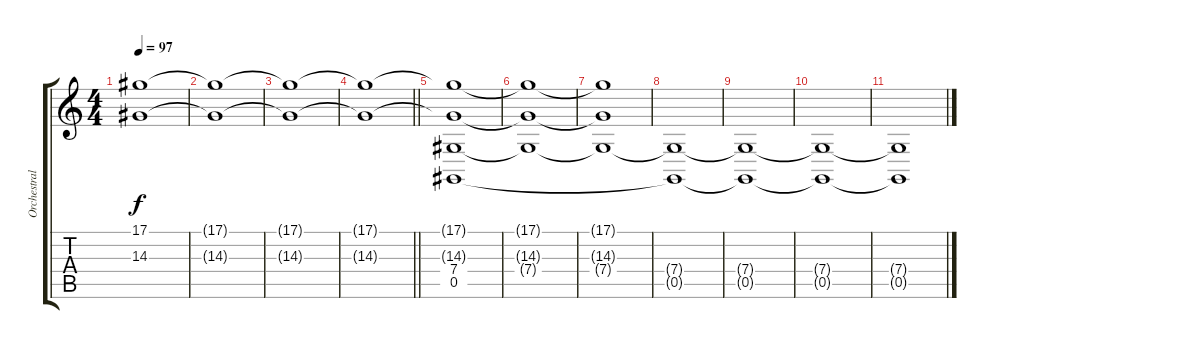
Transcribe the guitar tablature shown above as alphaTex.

\track ("Orchestral Note" "Orchestral") {instrument stringensemble1}
\staff {score tabs}
\tuning (Eb4 Bb3 Gb3 Db3 Ab2 Eb2) {hide}
\ts (4 4)
\tempo 97
\clef g2
\ks c
(17.1{t} 14.3{t}).1{dy f} |
(17.1{t} 14.3{t}).1 |
(17.1{t} 14.3{t}).1 |
\barLineRight lightlight
(17.1{t} 14.3{t}).1 |
(17.1{t} 14.3{t} 7.4 0.5).1 |
(17.1{t} 14.3{t} 7.4{t}).1 |
(17.1{t} 14.3{t} 7.4{t}).1 |
(7.4{t} 0.5{t}).1 |
(7.4{t} 0.5{t}).1 |
(7.4{t} 0.5{t}).1 |
(7.4{t} 0.5{t}).1
